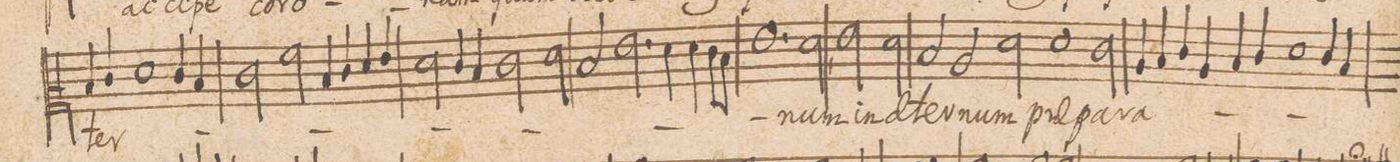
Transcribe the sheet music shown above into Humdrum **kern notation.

**kern	**text
*I"ALTVS.	*
*clefC2	*
*k[]	*
*met(C|)	*
*M2/1	*
4d/	-ter-
4e/	.
1f	.
4e/	.
4d/	.
=43-	=43-
2e\	.
2a\	.
4d/	.
4e/	.
4f/	.
4g/	.
=44-	=44-
2f\	.
4e/	.
4d/	.
2e\	.
2f\	.
=45-	=45-
2d/	.
2.g\	.
4f\	.
4f\	.
8e\L	.
8d\J	.
=46-	=46-
1.g	.
2f,\	-num
=47-	=47-
2g\	in
2f\	ae-
2d/	-ter-
2c/	.
=48-	=48-
2f\	-num
1f	prae-
2e\	-pa-
=49-	=49-
4c/	-ra-
4d/	.
4e/	.
4c/	.
4d/	.
4e/	.
1f\	.
=50-	=50-
4e/	.
4d/	.
*-	*-
